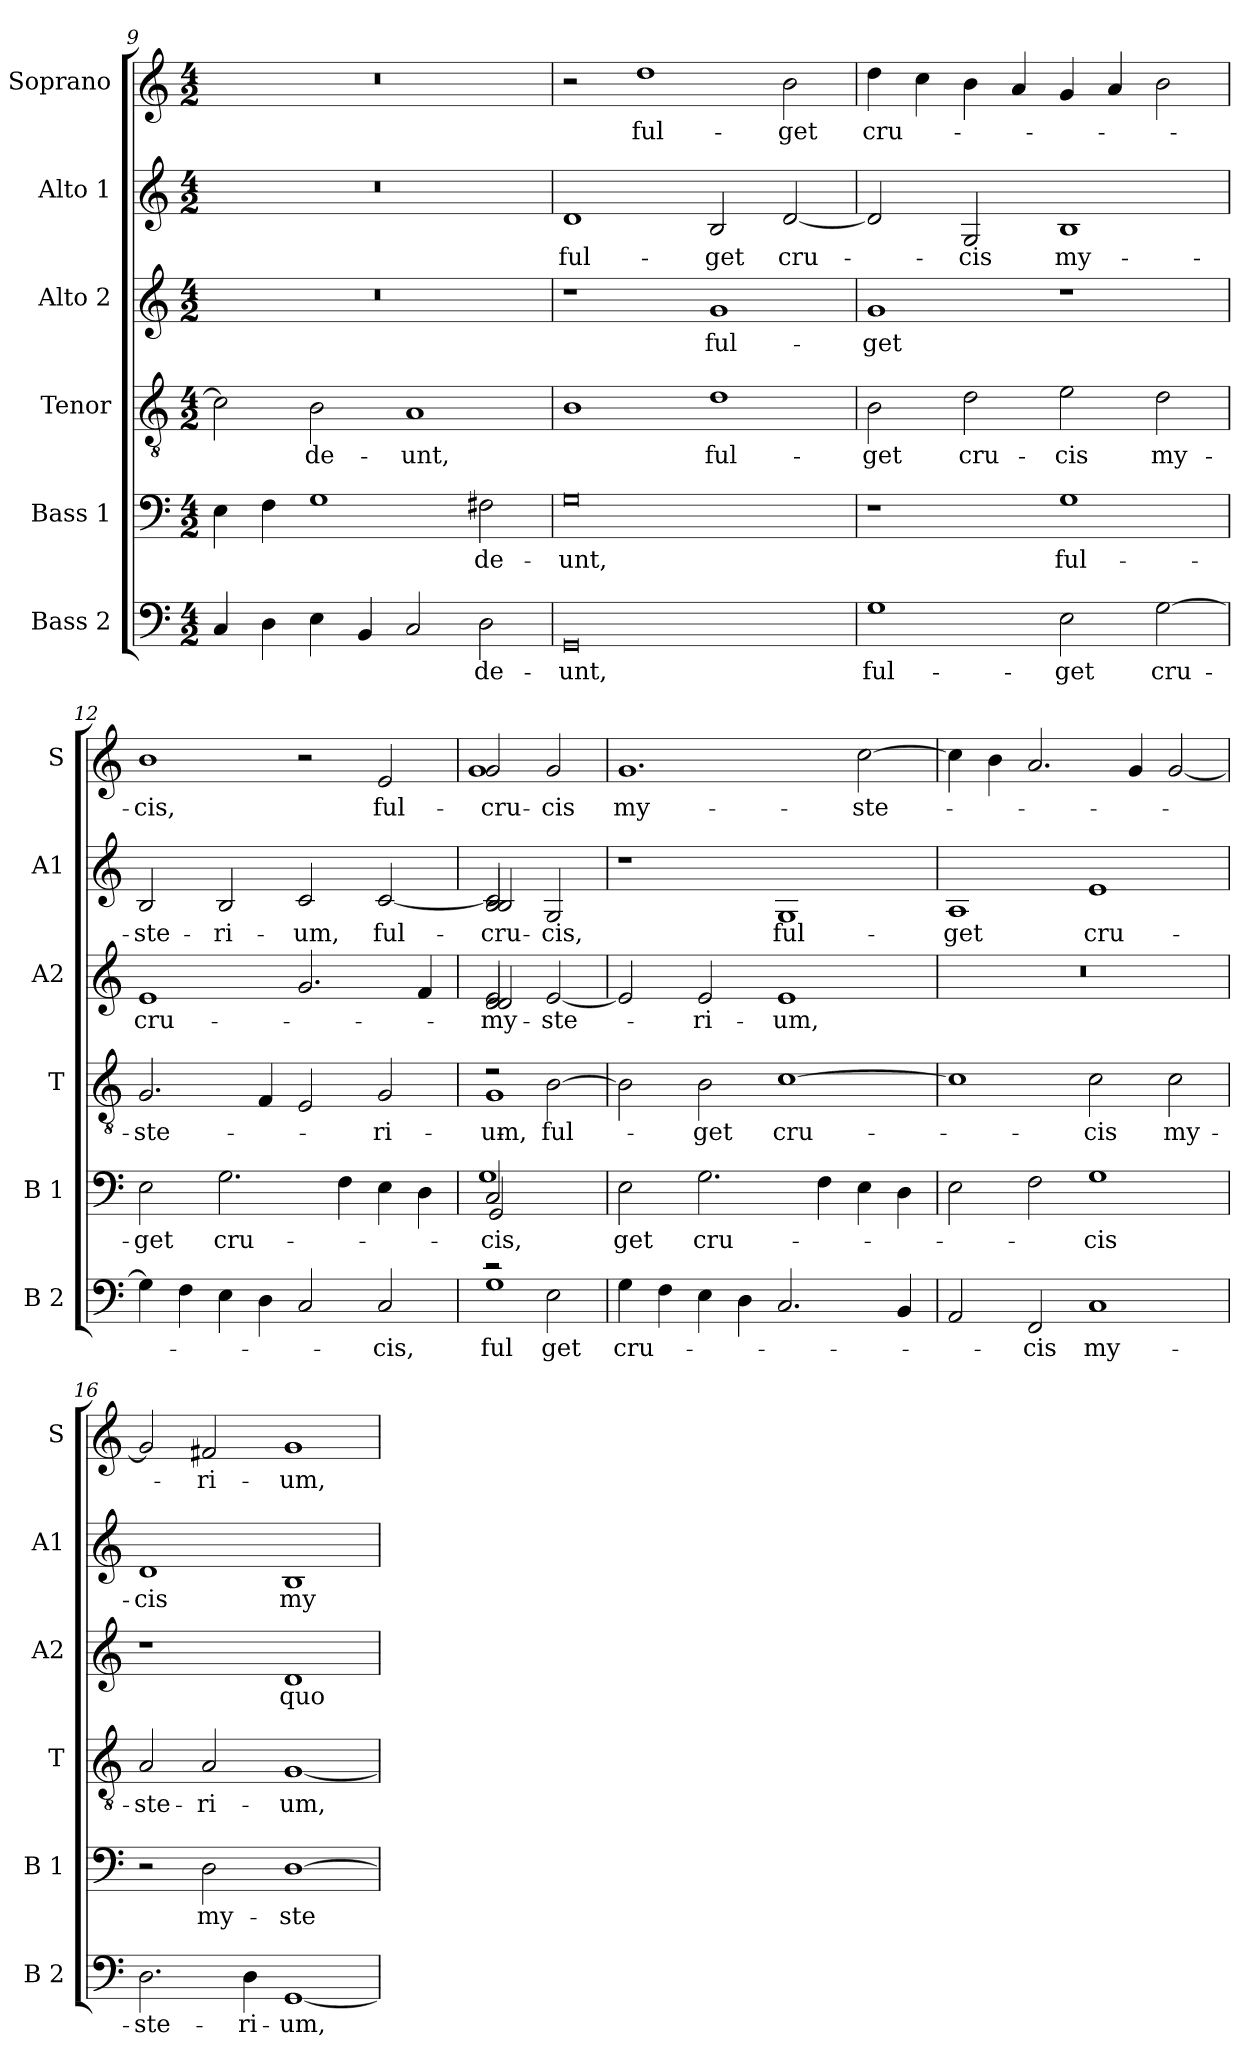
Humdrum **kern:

**kern	**text	**kern	**text	**kern	**text	**kern	**text	**kern	**text	**kern	**text
*part6	*part6	*part5	*part5	*part4	*part4	*part3	*part3	*part2	*part2	*part1	*part1
*staff6	*staff6	*staff5	*staff5	*staff4	*staff4	*staff3	*staff3	*staff2	*staff2	*staff1	*staff1
*I"Bass 2	*	*I"Bass 1	*	*I"Tenor	*	*I"Alto 2	*	*I"Alto 1	*	*I"Soprano	*
*I'B 2	*	*I'B 1	*	*I'T	*	*I'A2	*	*I'A1	*	*I'S	*
*clefF4	*	*clefF4	*	*clefGv2	*	*clefG2	*	*clefG2	*	*clefG2	*
*M4/2	*	*M4/2	*	*M4/2	*	*M4/2	*	*M4/2	*	*M4/2	*
=9	=9	=9	=9	=9	=9	=9	=9	=9	=9	=9	=9
!	!	!	!	!	!	!LO:N:vis=1	!	!LO:N:vis=1	!	!LO:N:vis=1	!
4C/	.	4E\	.	2c\]	.	0r	.	0r	.	0r	.
4D\	.	4F\	.	.	.	.	.	.	.	.	.
!	!	!	!	!	!LO:LY:b:cj	!	!	!	!	!	!
4E\	.	1G	.	2B\	-de-	.	.	.	.	.	.
4BB/	.	.	.	.	.	.	.	.	.	.	.
!	!	!	!	!	!LO:LY:b:cj	!	!	!	!	!	!
2C/	.	.	.	1A	-unt,	.	.	.	.	.	.
!	!LO:LY:b:cj	!	!LO:LY:b:cj	!	!	!	!	!	!	!	!
2D\	-de-	2F#X\	-de-	.	.	.	.	.	.	.	.
=10	=10	=10	=10	=10	=10	=10	=10	=10	=10	=10	=10
!	!LO:LY:b:cj	!	!LO:LY:b:cj	!	!	!	!	!	!LO:LY:b:cj	!	!
0GG	-unt,	0G	-unt,	1B	.	1r	.	1d	ful-	2r	.
!	!	!	!	!	!	!	!	!	!	!	!LO:LY:b:cj
.	.	.	.	.	.	.	.	.	.	1dd	ful-
!	!	!	!	!	!LO:LY:b:cj	!	!LO:LY:b:cj	!	!LO:LY:b:cj	!	!
.	.	.	.	1d	ful-	1g	ful-	2B/	-get	.	.
!	!	!	!	!	!	!	!	!	!LO:LY:b:cj	!	!LO:LY:b:cj
.	.	.	.	.	.	.	.	[<2d/	cru-	2b\	-get
=11	=11	=11	=11	=11	=11	=11	=11	=11	=11	=11	=11
!	!LO:LY:b:cj	!	!	!	!LO:LY:b:cj	!	!LO:LY:b:cj	!	!	!	!LO:LY:b:cj
1G	ful-	1r	.	2B\	-get	1g	-get	2d/]	.	4dd\	cru-
.	.	.	.	.	.	.	.	.	.	4cc\	.
!	!	!	!	!	!LO:LY:b	!	!	!	!LO:LY:b:cj	!	!
.	.	.	.	2d\	cru-	.	.	2G/	-cis	4b\	.
.	.	.	.	.	.	.	.	.	.	4a/	.
!	!LO:LY:b:cj	!	!LO:LY:b:cj	!	!LO:LY:b:rj	!	!	!	!LO:LY:b:cj	!	!
2E\	-get	1G	ful-	2e\	-cis	1r	.	1B	my-	4g/	.
.	.	.	.	.	.	.	.	.	.	4a/	.
!	!LO:LY:b:cj	!	!	!	!LO:LY:b:cj	!	!	!	!	!	!
[>2G\	cru-	.	.	2d\	my-	.	.	.	.	2b\	.
=12	=12	=12	=12	=12	=12	=12	=12	=12	=12	=12	=12
!	!	!	!LO:LY:b:cj	!	!LO:LY:b:cj	!	!LO:LY:b:cj	!	!LO:LY:b:cj	!	!LO:LY:b:cj
4G\]	.	2E\	-get	2.G/	-ste-	1e	cru-	2B/	-ste-	1b	-cis,
4F\	.	.	.	.	.	.	.	.	.	.	.
!	!	!	!LO:LY:b:cj	!	!	!	!	!	!LO:LY:b:cj	!	!
4E\	.	2.G\	cru-	.	.	.	.	2B/	-ri-	.	.
4D\	.	.	.	4F/	.	.	.	.	.	.	.
!	!	!	!	!	!	!	!	!	!LO:LY:b:cj	!	!
2C/	.	.	.	2E/	.	2.g/	.	2c/	-um,	2r	.
.	.	4F\	.	.	.	.	.	.	.	.	.
!	!LO:LY:b:cj	!	!	!	!LO:LY:b:cj	!	!	!	!LO:LY:b:cj	!	!LO:LY:b:cj
2C/	-cis,	4E\	.	2G/	-ri-	.	.	[<2c/	ful-	2e/	ful-
.	.	4D\	.	.	.	4f/	.	.	.	.	.
=13	=13	=13	=13	=13	=13	=13	=13	=13	=13	=13	=13
*^	*	*	*	*	*	*	*	*	*	*	*
!	!	!LO:LY:b:cj	!	!LO:LY:b:cj	!	!	!	!	!	!	!	!
*	*	*	*^	*	*	*	*	*	*	*	*	*
*	*	*	*	*^	*	*	*	*	*	*	*	*	*
!	!	!	!	!	!	!LO:LY:b:cj	!	!LO:LY:b:cj	!	!LO:LY:b:cj	!	!	!	!
*	*	*	*	*	*	*	*^	*	*^	*	*	*	*	*
*	*	*	*	*	*	*	*	*	*	*	*^	*	*	*	*	*
!	!	!	!	!	!	!	!	!	!	!	!	!	!LO:LY:b	!	!LO:LY:b:cj	!	!
*	*	*	*	*	*	*	*	*	*	*	*	*	*	*^	*	*	*
*	*	*	*	*	*	*	*	*	*	*	*	*	*	*	*^	*	*	*
!	!	!	!	!	!	!	!	!	!	!	!	!	!	!	!	!	!LO:LY:b	!	!LO:LY:b:cj
*	*	*	*	*	*	*	*	*	*	*	*	*	*	*	*	*	*	*^	*
!	!	!	!	!	!	!	!	!	!	!	!	!	!	!	!	!	!	!	!	!LO:LY:b:cj
2r	1G	ful-	2C/	1G	2GG/	-cis,	2r	1G	-um,	2e/	2d/	2d/	my-	2c/]	2B/	2B/	cru-	2g/	1g	cru-
!	!	!LO:LY:b:cj	!	!	!	!	!	!	!LO:LY:b:cj	!	!	!	!LO:LY:b:rj	!	!	!	!LO:LY:b:rj	!	!	!LO:LY:b:cj
2E\	.	-get	2ryy	.	2ryy	.	[>2B\	.	ful-	[<2e/	2ryy	2ryy	-ste-	2G/	2ryy	2ryy	-cis,	2g/	.	-cis
*v	*v	*	*	*	*	*	*v	*v	*	*	*	*	*	*	*	*	*	*v	*v	*
=14	=14	=14	=14	=14	=14	=14	=14	=14	=14	=14	=14	=14	=14	=14	=14	=14	=14
!	!LO:LY:b:cj	!	!	!	!LO:LY:b:cj	!	!	!	!	!	!	!	!	!	!	!	!LO:LY:b:cj
*	*	*	*	*	*	*	*	*v	*v	*v	*	*	*	*	*	*	*
*	*	*v	*v	*v	*	*	*	*	*	*v	*v	*v	*	*	*
4G\	cru-	2E\	-get	2B\]	.	2e/]	.	1r	.	1.g	my-
4F\	.	.	.	.	.	.	.	.	.	.	.
!	!	!	!LO:LY:b:cj	!	!LO:LY:b:cj	!	!LO:LY:b:cj	!	!	!	!
4E\	.	2.G\	cru-	2B\	-get	2e/	-ri-	.	.	.	.
4D\	.	.	.	.	.	.	.	.	.	.	.
!	!	!	!	!	!LO:LY:b:cj	!	!LO:LY:b:cj	!	!LO:LY:b:cj	!	!
2.C/	.	.	.	[<1c	cru-	1e	-um,	1G	ful-	.	.
.	.	4F\	.	.	.	.	.	.	.	.	.
!	!	!	!	!	!	!	!	!	!	!	!LO:LY:b:cj
.	.	4E\	.	.	.	.	.	.	.	[<2cc\	-ste-
4BB/	.	4D\	.	.	.	.	.	.	.	.	.
!!LO:LB:g=z
=15	=15	=15	=15	=15	=15	=15	=15	=15	=15	=15	=15
!	!	!	!	!	!	!LO:N:vis=1	!	!	!LO:LY:b:cj	!	!
2AA/	.	2E\	.	1c]	.	0r	.	1A	-get	4cc\]	.
.	.	.	.	.	.	.	.	.	.	4b\	.
!	!LO:LY:b:cj	!	!	!	!	!	!	!	!	!	!
2FF/	-cis	2F\	.	.	.	.	.	.	.	2.a/	.
!	!LO:LY:b:cj	!	!LO:LY:b:cj	!	!LO:LY:b:cj	!	!	!	!LO:LY:b:cj	!	!
1C	my-	1G	-cis	2c\	-cis	.	.	1e	cru-	.	.
.	.	.	.	.	.	.	.	.	.	4g/	.
!	!	!	!	!	!LO:LY:b:cj	!	!	!	!	!	!
.	.	.	.	2c\	my-	.	.	.	.	[<2g/	.
=16	=16	=16	=16	=16	=16	=16	=16	=16	=16	=16	=16
!	!LO:LY:b:cj	!	!	!	!LO:LY:b:cj	!	!	!	!LO:LY:b:cj	!	!
2.D\	-ste-	2r	.	2A/	-ste-	1r	.	1d	-cis	2g/]	.
!	!	!	!LO:LY:b:cj	!	!LO:LY:b:cj	!	!	!	!	!	!LO:LY:b:cj
.	.	2D\	my-	2A/	-ri-	.	.	.	.	2f#X/	-ri-
!	!LO:LY:b	!	!	!	!	!	!	!	!	!	!
4D\	-ri-	.	.	.	.	.	.	.	.	.	.
!	!LO:LY:b:cj	!	!LO:LY:b:cj	!	!LO:LY:b:cj	!	!LO:LY:b:cj	!	!LO:LY:b:cj	!	!LO:LY:b:cj
[<1GG	-um,	[>1D	-ste-	[<1G	-um,	1d	quo	1B	my-	1g	-um,
=	=	=	=	=	=	=	=	=	=	=	=
*-	*-	*-	*-	*-	*-	*-	*-	*-	*-	*-	*-
